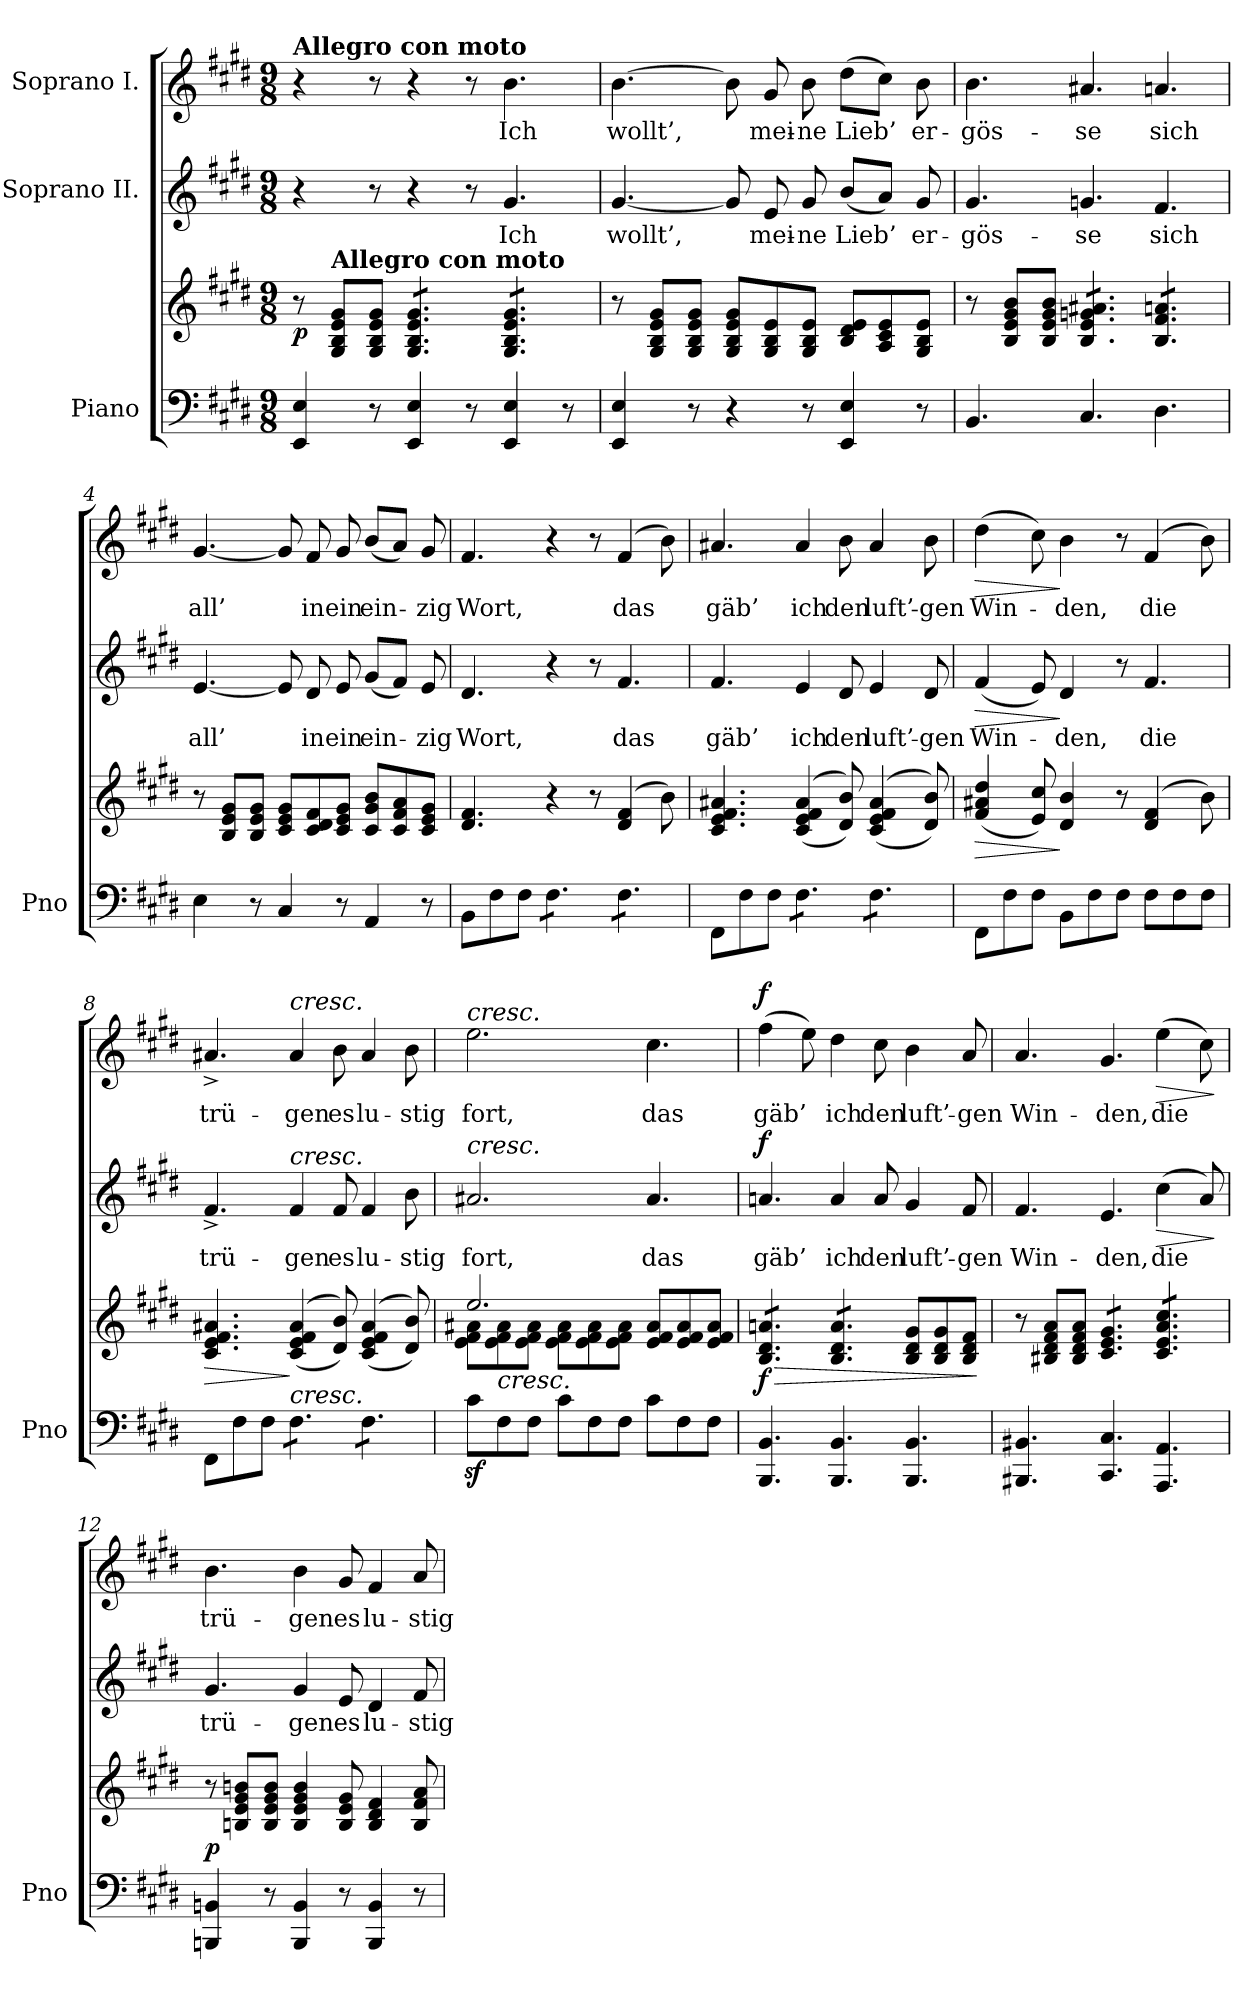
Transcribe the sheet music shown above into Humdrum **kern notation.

**kern	**kern	**dynam	**kern	**text	**dynam	**kern	**text	**dynam
*part3	*part3	*part3	*part2	*part2	*part2	*part1	*part1	*part1
*staff4	*staff3	*staff3/4	*staff2	*staff2	*staff2	*staff1	*staff1	*staff1
*I"Piano	*	*	*I"Soprano II.	*	*	*I"Soprano I.	*	*
*I'Pno	*	*	*	*	*	*	*	*
*clefF4	*clefG2	*	*clefG2	*	*	*clefG2	*	*
*k[f#c#g#d#]	*k[f#c#g#d#]	*	*k[f#c#g#d#]	*	*	*k[f#c#g#d#]	*	*
*M9/8	*M9/8	*	*M9/8	*	*	*M9/8	*	*
=1	=1	=1	=1	=1	=1	=1	=1	=1
!	!	!	!	!	!	!LO:TX:a:B:t=Allegro con moto	!	!
!	!	!LO:DY:b	!	!	!	!	!	!
4EE/ 4E/	8r	p	4r	.	.	4r	.	.
!	!LO:TX:a:B:t=Allegro con moto	!	!	!	!	!	!	!
.	8G#/ 8B/ 8e/ 8g#/L	.	.	.	.	.	.	.
8r	8G#/ 8B/ 8e/ 8g#/J	.	8r	.	.	8r	.	.
*	*tremolo	*	*	*	*	*	*	*
4EE/ 4E/	8G#/ 8B/ 8e/ 8g#/L	.	4r	.	.	4r	.	.
.	8G#/ 8B/ 8e/ 8g#/	.	.	.	.	.	.	.
8r	8G#/ 8B/ 8e/ 8g#/J	.	8r	.	.	8r	.	.
!	!	!	!	!LO:LY:b	!	!	!LO:LY:b	!
4EE/ 4E/	8G#/ 8B/ 8e/ 8g#/L	.	4.g#/	Ich	.	4.b\	Ich	.
.	8G#/ 8B/ 8e/ 8g#/	.	.	.	.	.	.	.
8r	8G#/ 8B/ 8e/ 8g#/J	.	.	.	.	.	.	.
*	*Xtremolo	*	*	*	*	*	*	*
=2	=2	=2	=2	=2	=2	=2	=2	=2
!	!	!	!	!LO:LY:b	!	!	!LO:LY:b	!
4EE/ 4E/	8r	.	[4.g#/	wollt’,	.	[4.b\	wollt’,	.
.	8G#/ 8B/ 8e/ 8g#/L	.	.	.	.	.	.	.
8r	8G#/ 8B/ 8e/ 8g#/J	.	.	.	.	.	.	.
4r	8G#/ 8B/ 8e/ 8g#/L	.	8g#/]	.	.	8b\]	.	.
!	!	!	!	!LO:LY:b	!	!	!LO:LY:b	!
.	8G#/ 8B/ 8e/	.	8e/	mei-	.	8g#/	mei-	.
!	!	!	!	!LO:LY:b	!	!	!LO:LY:b	!
8r	8G#/ 8B/ 8e/J	.	8g#/	-ne	.	8b\	-ne	.
!	!	!	!	!LO:LY:b	!	!	!LO:LY:b	!
4EE/ 4E/	8B/ 8d#/ 8e/L	.	(<8b/L	Lieb’	.	(>8dd#\L	Lieb’	.
.	8A/ 8c#/ 8e/	.	8a/J)	.	.	8cc#\J)	.	.
!	!	!	!	!LO:LY:b	!	!	!LO:LY:b	!
8r	8G#/ 8B/ 8e/J	.	8g#/	er-	.	8b\	er-	.
=3	=3	=3	=3	=3	=3	=3	=3	=3
!	!	!	!	!LO:LY:b	!	!	!LO:LY:b	!
4.BB/	8r	.	4.g#/	-gös-	.	4.b\	-gös-	.
.	8B/ 8e/ 8g#/ 8b/L	.	.	.	.	.	.	.
.	8B/ 8e/ 8g#/ 8b/J	.	.	.	.	.	.	.
!	!	!	!	!LO:LY:b	!	!	!LO:LY:b	!
*	*tremolo	*	*	*	*	*	*	*
4.C#/	8B/ 8e/ 8gn/ 8a#X/L	.	4.gn/	-se	.	4.a#X/	-se	.
.	8B/ 8e/ 8gn/ 8a#X/	.	.	.	.	.	.	.
.	8B/ 8e/ 8gn/ 8a#X/J	.	.	.	.	.	.	.
!	!	!	!	!LO:LY:b	!	!	!LO:LY:b	!
4.D#\	8B/ 8f#/ 8an/L	.	4.f#/	sich	.	4.an/	sich	.
.	8B/ 8f#/ 8an/	.	.	.	.	.	.	.
.	8B/ 8f#/ 8an/J	.	.	.	.	.	.	.
*	*Xtremolo	*	*	*	*	*	*	*
!!LO:LB:g=z
=4	=4	=4	=4	=4	=4	=4	=4	=4
!	!	!	!	!LO:LY:b	!	!	!LO:LY:b	!
4E\	8r	.	[4.e/	all’	.	[4.g#/	all’	.
.	8B/ 8e/ 8g#/L	.	.	.	.	.	.	.
8r	8B/ 8e/ 8g#/J	.	.	.	.	.	.	.
4C#/	8c#/ 8e/ 8g#/L	.	8e/]	.	.	8g#/]	.	.
!	!	!	!	!LO:LY:b	!	!	!LO:LY:b	!
.	8c#/ 8d#/ 8f#/	.	8d#/	in	.	8f#/	in	.
!	!	!	!	!LO:LY:b	!	!	!LO:LY:b	!
8r	8c#/ 8e/ 8g#/J	.	8e/	ein	.	8g#/	ein	.
!	!	!	!	!LO:LY:b	!	!	!LO:LY:b	!
4AA/	8c#/ 8g#/ 8b/L	.	(<8g#/L	ein-	.	(<8b/L	-ein-	.
.	8c#/ 8f#/ 8a/	.	8f#/J)	.	.	8a/J)	.	.
!	!	!	!	!LO:LY:b	!	!	!LO:LY:b	!
8r	8c#/ 8e/ 8g#/J	.	8e/	-zig	.	8g#/	-zig	.
=5	=5	=5	=5	=5	=5	=5	=5	=5
!	!	!	!	!LO:LY:b	!	!	!LO:LY:b	!
8BB\L	4.d#/ 4.f#/	.	4.d#/	Wort,	.	4.f#/	Wort,	.
8F#\	.	.	.	.	.	.	.	.
8F#\J	.	.	.	.	.	.	.	.
*tremolo	*	*	*	*	*	*	*	*
8F#\L	4r	.	4r	.	.	4r	.	.
8F#\	.	.	.	.	.	.	.	.
8F#\J	8r	.	8r	.	.	8r	.	.
!	!	!	!	!LO:LY:b	!	!	!LO:LY:b	!
8F#\L	(>4d#/ 4f#/	.	4.f#/	das	.	(>4f#/	das	.
8F#\	.	.	.	.	.	.	.	.
8F#\J	8b\)	.	.	.	.	8b\)	.	.
*Xtremolo	*	*	*	*	*	*	*	*
=6	=6	=6	=6	=6	=6	=6	=6	=6
!	!	!	!	!LO:LY:b	!	!	!LO:LY:b	!
8FF#\L	4.c#/ 4.e/ 4.f#/ 4.a#X/	.	4.f#/	gäb’	.	4.a#X/	gäb’	.
8F#\	.	.	.	.	.	.	.	.
8F#\J	.	.	.	.	.	.	.	.
!	!	!	!	!LO:LY:b	!	!	!LO:LY:b	!
*tremolo	*	*	*	*	*	*	*	*
8F#\L	(>(<4c#/ 4e/ 4f#/ 4a#/	.	4e/	ich	.	4a#/	ich	.
8F#\	.	.	.	.	.	.	.	.
!	!	!	!	!LO:LY:b	!	!	!LO:LY:b	!
8F#\J	8d#/ 8b/))	.	8d#/	den	.	8b\	den	.
!	!	!	!	!LO:LY:b	!	!	!LO:LY:b	!
8F#\L	(>(<4c#/ 4e/ 4f#/ 4a#/	.	4e/	luft’-	.	4a#/	luft’-	.
8F#\	.	.	.	.	.	.	.	.
!	!	!	!	!LO:LY:b	!	!	!LO:LY:b	!
8F#\J	8d#/ 8b/))	.	8d#/	-gen	.	8b\	-gen	.
*Xtremolo	*	*	*	*	*	*	*	*
!!LO:LB:g=z
=7	=7	=7	=7	=7	=7	=7	=7	=7
!	!	!LO:HP:b	!	!LO:LY:b	!LO:HP:b	!	!LO:LY:b	!LO:HP:b
8FF#\L	(<4f#/ 4a#X/ 4dd#/	>	(<4f#/	Win-	>	(>4dd#\	Win-	>
8F#\	.	.	.	.	.	.	.	.
8F#\J	8e/ 8cc#/)	.	8e/)	.	.	8cc#\)	.	.
!	!	!	!	!LO:LY:b	!	!	!LO:LY:b	!
8BB\L	4d#/ 4b/	]	4d#/	-den,	]	4b\	-den,	]
8F#\	.	.	.	.	.	.	.	.
8F#\J	8r	.	8r	.	.	8r	.	.
!	!	!	!	!LO:LY:b	!	!	!LO:LY:b	!
8F#\L	(>4d#/ 4f#/	.	4.f#/	die	.	(>4f#/	die	.
8F#\	.	.	.	.	.	.	.	.
8F#\J	8b\)	.	.	.	.	8b\)	.	.
=8	=8	=8	=8	=8	=8	=8	=8	=8
!	!	!LO:HP:b	!	!LO:LY:b	!	!	!LO:LY:b	!
8FF#\L	4.c#/ 4.e/ 4.f#/ 4.a#X/	>	4.f#^/	trü-	.	4.a#X^/	trü-	.
8F#\	.	.	.	.	.	.	.	.
8F#\J	.	.	.	.	.	.	.	.
!	!	!	!	!	!	!LO:TX:a:i:t=cresc.	!	!
!	!	!	!LO:TX:a:i:t=cresc.	!	!	!	!	!
!	!LO:TX:b:i:t=cresc.	!	!	!	!	!	!	!
!	!	!	!	!LO:LY:b	!	!	!LO:LY:b	!
*tremolo	*	*	*	*	*	*	*	*
8F#\L	(<(>4c#/ 4e/ 4f#/ 4a#/	]	4f#/	-gen	.	4a#/	-gen	.
8F#\	.	.	.	.	.	.	.	.
!	!	!	!	!LO:LY:b	!	!	!LO:LY:b	!
8F#\J	8d#/ 8b/))	.	8f#/	es	.	8b\	es	.
!	!	!	!	!LO:LY:b	!	!	!LO:LY:b	!
8F#\L	(>(<4c#/ 4e/ 4f#/ 4a#/	.	4f#/	lu-	.	4a#/	lu-	.
8F#\	.	.	.	.	.	.	.	.
!	!	!	!	!LO:LY:b	!	!	!LO:LY:b	!
8F#\J	8d#/ 8b/))	.	8b\	-stig	.	8b\	-stig	.
*Xtremolo	*	*	*	*	*	*	*	*
=9	=9	=9	=9	=9	=9	=9	=9	=9
*	*^	*	*	*	*	*	*	*
!	!	!	!	!	!	!	!LO:TX:a:i:t=cresc.	!	!
!	!	!	!	!LO:TX:a:i:t=cresc.	!	!	!	!	!
!	!	!	!	!	!LO:LY:b	!	!	!LO:LY:b	!
8c#z>\L	8e\ 8f#\ 8a#X\L	2.ee/	.	2.a#X/	fort,	.	2.ee\	fort,	.
!	!LO:TX:b:i:t=cresc.	!	!	!	!	!	!	!	!
8F#\	8e\ 8f#\ 8a#\	.	.	.	.	.	.	.	.
8F#\J	8e\ 8f#\ 8a#\J	.	.	.	.	.	.	.	.
8c#\L	8e\ 8f#\ 8a#\L	.	.	.	.	.	.	.	.
8F#\	8e\ 8f#\ 8a#\	.	.	.	.	.	.	.	.
8F#\J	8e\ 8f#\ 8a#\J	.	.	.	.	.	.	.	.
!	!	!	!	!	!LO:LY:b	!	!	!LO:LY:b	!
8c#\L	8e/ 8f#/ 8a#/L	4.ryy	.	4.a#/	das	.	4.cc#\	das	.
8F#\	8e/ 8f#/ 8a#/	.	.	.	.	.	.	.	.
8F#\J	8e/ 8f#/ 8a#/J	.	.	.	.	.	.	.	.
*	*v	*v	*	*	*	*	*	*	*
!!LO:LB:g=z
=10	=10	=10	=10	=10	=10	=10	=10	=10
!	!	!LO:HP:b	!	!LO:LY:b	!	!	!LO:LY:b	!
!	!	!LO:DY:n=1:b	!	!	!LO:DY:a	!	!	!LO:DY:a
*	*tremolo	*	*	*	*	*	*	*
4.BBB/ 4.BB/	8B/ 8d#/ 8an/L	> f	4.an/	gäb’	f	(>4ff#\	gäb’	f
.	8B/ 8d#/ 8an/	.	.	.	.	.	.	.
.	8B/ 8d#/ 8an/J	.	.	.	.	8ee\)	.	.
!	!	!	!	!LO:LY:b	!	!	!LO:LY:b	!
4.BBB/ 4.BB/	8B/ 8d#/ 8a/L	.	4a/	ich	.	4dd#\	ich	.
.	8B/ 8d#/ 8a/	.	.	.	.	.	.	.
!	!	!	!	!LO:LY:b	!	!	!LO:LY:b	!
.	8B/ 8d#/ 8a/J	.	8a/	den	.	8cc#\	den	.
*	*Xtremolo	*	*	*	*	*	*	*
!	!	!	!	!LO:LY:b	!	!	!LO:LY:b	!
4.BBB/ 4.BB/	8B/ 8d#/ 8g#/L	.	4g#/	luft’-	.	4b\	luft’-	.
.	8B/ 8d#/ 8g#/	.	.	.	.	.	.	.
!	!	!	!	!LO:LY:b	!	!	!LO:LY:b	!
.	8B/ 8d#/ 8f#/J	.	8f#/	-gen	.	8a/	-gen	.
.	.	]	.	.	.	.	.	.
=11	=11	=11	=11	=11	=11	=11	=11	=11
!	!	!	!	!LO:LY:b	!	!	!LO:LY:b	!
4.BBB#X/ 4.BB#X/	8r	.	4.f#/	Win-	.	4.a/	Win-	.
.	8B#X/ 8d#/ 8f#/ 8a/L	.	.	.	.	.	.	.
.	8B#/ 8d#/ 8f#/ 8a/J	.	.	.	.	.	.	.
!	!	!	!	!LO:LY:b	!	!	!LO:LY:b	!
*	*tremolo	*	*	*	*	*	*	*
4.CC#/ 4.C#/	8c#/ 8e/ 8g#/L	.	4.e/	-den,	.	4.g#/	-den,	.
.	8c#/ 8e/ 8g#/	.	.	.	.	.	.	.
.	8c#/ 8e/ 8g#/J	.	.	.	.	.	.	.
!	!	!	!	!LO:LY:b	!LO:HP:b	!	!LO:LY:b	!LO:HP:b
4.AAA/ 4.AA/	8c#/ 8e/ 8a/ 8cc#/L	.	(>4cc#\	die	>	(>4ee\	die	>
.	8c#/ 8e/ 8a/ 8cc#/	.	.	.	.	.	.	.
.	8c#/ 8e/ 8a/ 8cc#/J	.	8a/)	.	.	8cc#\)	.	.
*	*Xtremolo	*	*	*	*	*	*	*
.	.	.	.	.	]	.	.	]
=12	=12	=12	=12	=12	=12	=12	=12	=12
!	!	!LO:DY:b	!	!LO:LY:b	!	!	!LO:LY:b	!
4BBBn/ 4BBn/	8r	p	4.g#/	trü-	.	4.b\	trü-	.
.	8Bn/ 8e/ 8g#/ 8bn/L	.	.	.	.	.	.	.
8r	8B/ 8e/ 8g#/ 8b/J	.	.	.	.	.	.	.
!	!	!	!	!LO:LY:b	!	!	!LO:LY:b	!
4BBB/ 4BB/	4B/ 4e/ 4g#/ 4b/	.	4g#/	-gen	.	4b\	-gen	.
!	!	!	!	!LO:LY:b	!	!	!LO:LY:b	!
8r	8B/ 8e/ 8g#/	.	8e/	es	.	8g#/	es	.
!	!	!	!	!LO:LY:b	!	!	!LO:LY:b	!
4BBB/ 4BB/	4B/ 4d#/ 4f#/	.	4d#/	lu-	.	4f#/	lu-	.
!	!	!	!	!LO:LY:b	!	!	!LO:LY:b	!
8r	8B/ 8f#/ 8a/	.	8f#/	-stig	.	8a/	-stig	.
=	=	=	=	=	=	=	=	=
*-	*-	*-	*-	*-	*-	*-	*-	*-
